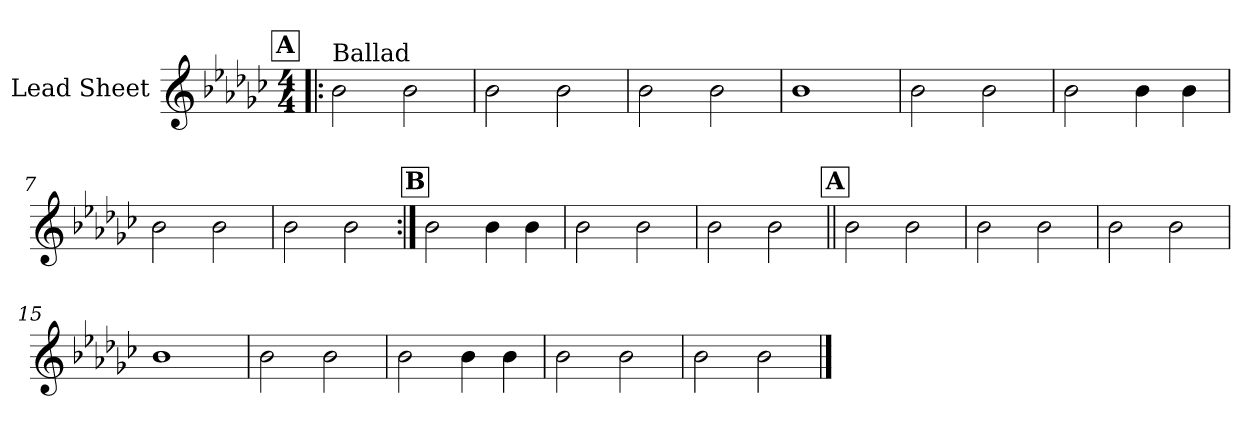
**kern
*part1
*staff1
*I"Lead Sheet
*clefG2
*k[b-e-a-d-g-c-]
*e-:
*M4/4
!!LO:REH:place=s1:a:fs=14:t=A
=1!|:
!LO:TX:a:t=Ballad
2b-\
2b-\
=2
2b-\
2b-\
=3
2b-\
2b-\
=4
1b-
!!LO:LB:g=z
=5
2b-\
2b-\
=6
2b-\
4b-\
4b-\
=7
2b-\
2b-\
=8
2b-\
2b-\
!!LO:LB:g=z
!!LO:REH:place=s1:a:fs=14:t=B
=9:|!
2b-\
4b-\
4b-\
=10
2b-\
2b-\
=11
2b-\
2b-\
!!LO:LB:g=z
!!LO:REH:place=s1:a:fs=14:t=A
=12||
2b-\
2b-\
=13
2b-\
2b-\
=14
2b-\
2b-\
=15
1b-
!!LO:LB:g=z
=16
2b-\
2b-\
=17
2b-\
4b-\
4b-\
=18
2b-\
2b-\
=19
2b-\
2b-\
==
*-
